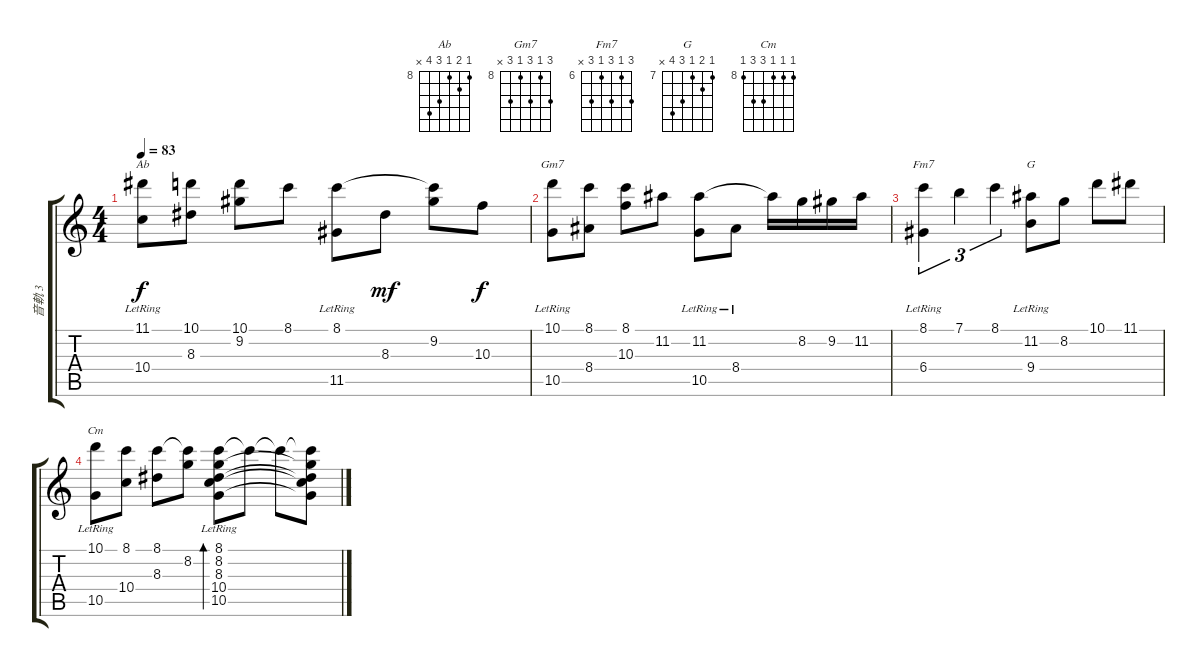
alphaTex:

\track ("音軌 3" "音軌 3") {instrument acousticguitarnylon}
\staff {score tabs}
\tuning (E4 B3 G3 D3 A2 E2) {hide}
\chord ("Ab" 8 9 8 10 11 x) {firstfret 8}
\chord ("Gm7" 10 8 10 8 10 x) {firstfret 8}
\chord ("Fm7" 8 6 8 6 8 x) {firstfret 6}
\chord ("G" 7 8 7 9 10 x) {firstfret 7}
\chord ("Cm" 8 8 8 10 10 8) {firstfret 8}
\ts (4 4)
\tempo 83
\clef g2
\ks c
(11.1 10.4{lr}).8{ch "Ab" dy f} (10.1 8.3).8 (10.1 9.2).8 8.1.8 (8.1 11.5{lr}).8 8.3.8{dy mf} (8.1{t} 9.2).8 10.3.8{dy f} |
(10.1 10.5{lr}).8{ch "Gm7"} (8.1 8.4).8 (8.1 10.3).8 11.2.8 (11.2 10.5{lr}).8 8.4{lr}.8 11.2{t}.16 8.2.16 9.2.16 11.2.16 |
(8.1 6.4{lr}).4{tu (3 2) ch "Fm7"} 7.1.4{tu (3 2)} 8.1.4{tu (3 2)} (11.2 9.4{lr}).8{ch "G"} 8.2.8 10.1.8 11.1.8 |
(10.1 10.5{lr}).8{ch "Cm"} (8.1 10.4).8 (8.1 8.3).8 (8.1{t} 8.2).8 (8.1{lr} 8.2{lr} 8.3{lr} 10.4{lr} 10.5{lr}).8{bd 240} 8.1{t}.8 8.1{t}.8 (8.1{t} 8.2{t} 8.3{t} 10.4{t} 10.5{t}).8
